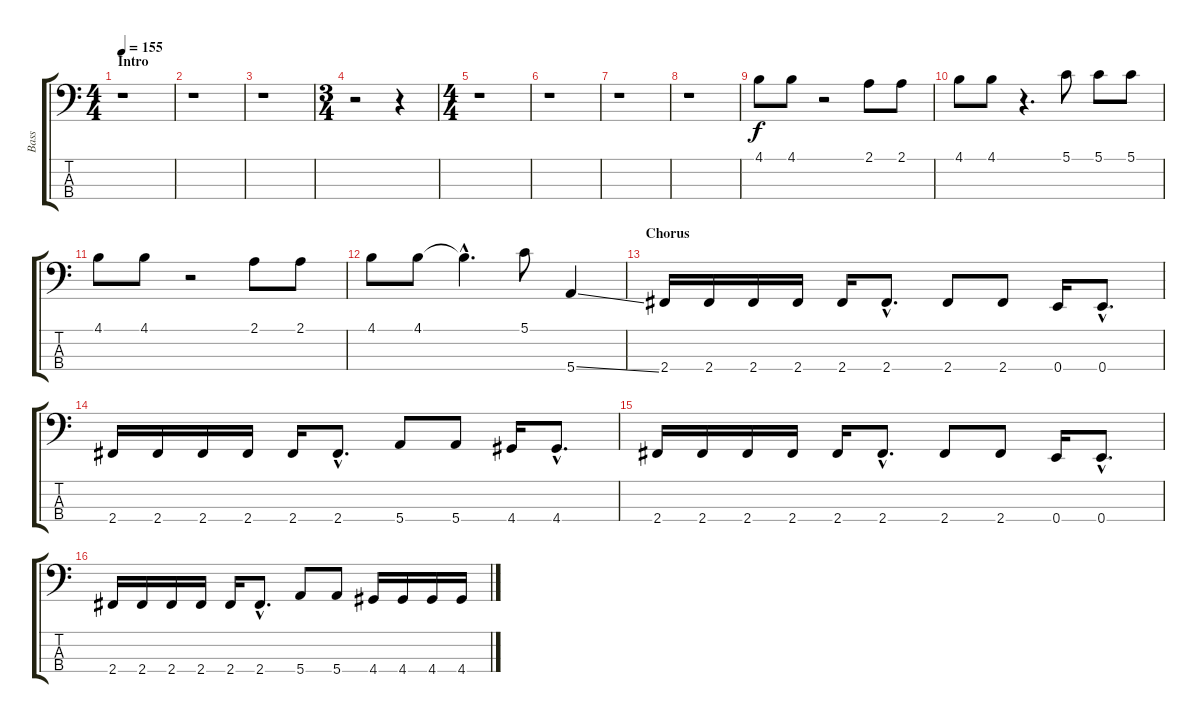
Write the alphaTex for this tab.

\track ("Bass" "Bass") {instrument electricbasspick}
\staff {score tabs}
\tuning (G2 D2 A1 E1) {hide}
\ts (4 4)
\section ("" "Intro")
\tempo 155
\clef f4
\ks c
r.1{dy f instrument electricbasspick} |
r.1 |
r.1 |
\ts (3 4)
r.2 r.4 |
\ts (4 4)
r.1 |
r.1 |
r.1 |
r.1 |
4.1.8 4.1.8 r.2 2.1.8 2.1.8 |
4.1.8 4.1.8 r.4{d} 5.1.8 5.1.8 5.1.8 |
4.1.8 4.1.8 r.2 2.1.8 2.1.8 |
4.1.8 4.1.8 4.1{hac t}.4{d} 5.1.8 5.4{ss}.4 |
\section ("" "Chorus")
2.4.16 2.4.16 2.4.16 2.4.16 2.4.16 2.4{hac}.8{d} 2.4.8 2.4.8 0.4.16 0.4{hac}.8{d} |
2.4.16 2.4.16 2.4.16 2.4.16 2.4.16 2.4{hac}.8{d} 5.4.8 5.4.8 4.4.16 4.4{hac}.8{d} |
2.4.16 2.4.16 2.4.16 2.4.16 2.4.16 2.4{hac}.8{d} 2.4.8 2.4.8 0.4.16 0.4{hac}.8{d} |
2.4.16 2.4.16 2.4.16 2.4.16 2.4.16 2.4{hac}.8{d} 5.4.8 5.4.8 4.4.16 4.4.16 4.4.16 4.4.16
